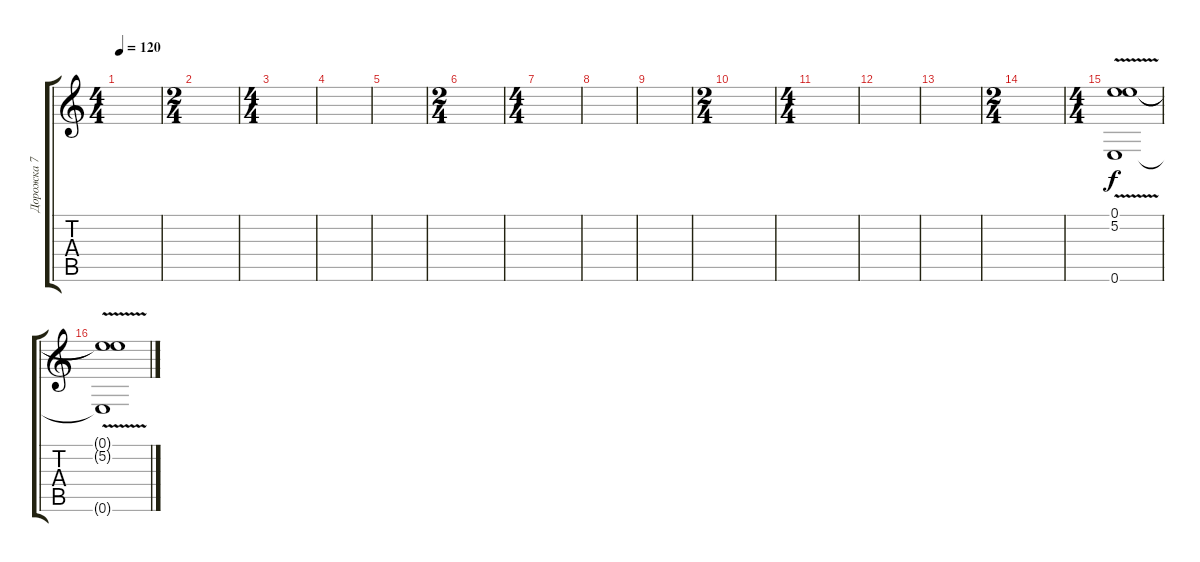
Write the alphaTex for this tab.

\track ("Дорожка 7" "Дорожка 7") {instrument distortionguitar}
\staff {score tabs}
\tuning (E4 B3 G3 D3 A2 E2) {hide}
\ts (4 4)
\tempo 120
\clef g2
\ks c
|
\ts (2 4)
|
\ts (4 4)
|
|
|
\ts (2 4)
|
\ts (4 4)
|
|
|
\ts (2 4)
|
\ts (4 4)
|
|
|
\ts (2 4)
|
\ts (4 4)
(0.1{v} 5.2 0.6).1 |
(0.1{t} 5.2{t} 0.6{t}).1
